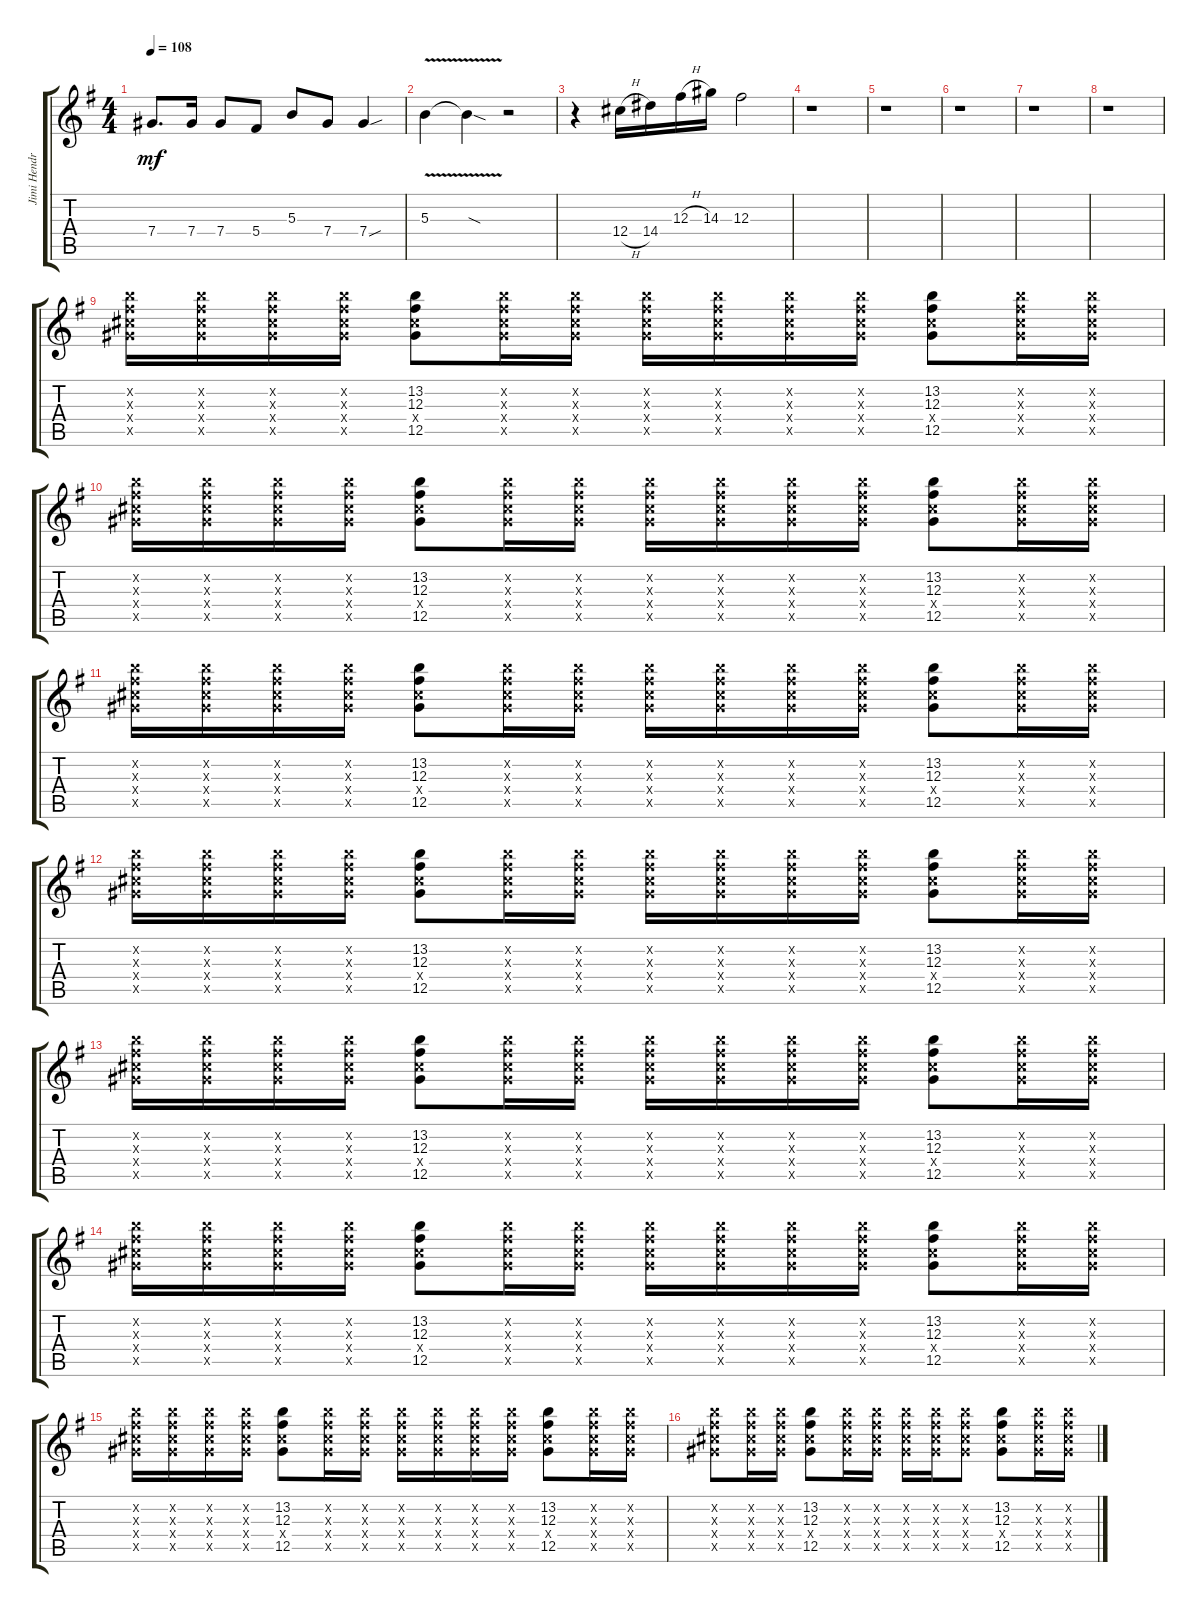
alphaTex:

\track ("Jimi Hendrix-Dist Gtr (Tuned Down 1/2 St" "Jimi Hendr") {instrument distortionguitar}
\staff {score tabs}
\tuning (Eb4 Bb3 Gb3 Db3 Ab2 Eb2) {hide}
\ts (4 4)
\tempo 108
\clef g2
\ks g
7.4.8{d dy mf} 7.4.16 7.4.8 5.4.8 5.3.8 7.4.8 7.4{sou}.4 |
5.3{v}.4 5.3{sod t}.4 r.2 |
r.4 12.4{h}.16 14.4.16 12.3{h}.16 14.3.16 12.3.2 |
r.1 |
r.1 |
r.1 |
r.1 |
r.1 |
(13.2{x} 12.3{x} 12.4{x} 12.5{x}).16 (13.2{x} 12.3{x} 12.4{x} 12.5{x}).16 (13.2{x} 12.3{x} 12.4{x} 12.5{x}).16 (13.2{x} 12.3{x} 12.4{x} 12.5{x}).16 (13.2 12.3 12.4{x} 12.5).8 (13.2{x} 12.3{x} 12.4{x} 12.5{x}).16 (13.2{x} 12.3{x} 12.4{x} 12.5{x}).16 (13.2{x} 12.3{x} 12.4{x} 12.5{x}).16 (13.2{x} 12.3{x} 12.4{x} 12.5{x}).16 (13.2{x} 12.3{x} 12.4{x} 12.5{x}).16 (13.2{x} 12.3{x} 12.4{x} 12.5{x}).16 (13.2 12.3 12.4{x} 12.5).8 (13.2{x} 12.3{x} 12.4{x} 12.5{x}).16 (13.2{x} 12.3{x} 12.4{x} 12.5{x}).16 |
(13.2{x} 12.3{x} 12.4{x} 12.5{x}).16 (13.2{x} 12.3{x} 12.4{x} 12.5{x}).16 (13.2{x} 12.3{x} 12.4{x} 12.5{x}).16 (13.2{x} 12.3{x} 12.4{x} 12.5{x}).16 (13.2 12.3 12.4{x} 12.5).8 (13.2{x} 12.3{x} 12.4{x} 12.5{x}).16 (13.2{x} 12.3{x} 12.4{x} 12.5{x}).16 (13.2{x} 12.3{x} 12.4{x} 12.5{x}).16 (13.2{x} 12.3{x} 12.4{x} 12.5{x}).16 (13.2{x} 12.3{x} 12.4{x} 12.5{x}).16 (13.2{x} 12.3{x} 12.4{x} 12.5{x}).16 (13.2 12.3 12.4{x} 12.5).8 (13.2{x} 12.3{x} 12.4{x} 12.5{x}).16 (13.2{x} 12.3{x} 12.4{x} 12.5{x}).16 |
(13.2{x} 12.3{x} 12.4{x} 12.5{x}).16 (13.2{x} 12.3{x} 12.4{x} 12.5{x}).16 (13.2{x} 12.3{x} 12.4{x} 12.5{x}).16 (13.2{x} 12.3{x} 12.4{x} 12.5{x}).16 (13.2 12.3 12.4{x} 12.5).8 (13.2{x} 12.3{x} 12.4{x} 12.5{x}).16 (13.2{x} 12.3{x} 12.4{x} 12.5{x}).16 (13.2{x} 12.3{x} 12.4{x} 12.5{x}).16 (13.2{x} 12.3{x} 12.4{x} 12.5{x}).16 (13.2{x} 12.3{x} 12.4{x} 12.5{x}).16 (13.2{x} 12.3{x} 12.4{x} 12.5{x}).16 (13.2 12.3 12.4{x} 12.5).8 (13.2{x} 12.3{x} 12.4{x} 12.5{x}).16 (13.2{x} 12.3{x} 12.4{x} 12.5{x}).16 |
(13.2{x} 12.3{x} 12.4{x} 12.5{x}).16 (13.2{x} 12.3{x} 12.4{x} 12.5{x}).16 (13.2{x} 12.3{x} 12.4{x} 12.5{x}).16 (13.2{x} 12.3{x} 12.4{x} 12.5{x}).16 (13.2 12.3 12.4{x} 12.5).8 (13.2{x} 12.3{x} 12.4{x} 12.5{x}).16 (13.2{x} 12.3{x} 12.4{x} 12.5{x}).16 (13.2{x} 12.3{x} 12.4{x} 12.5{x}).16 (13.2{x} 12.3{x} 12.4{x} 12.5{x}).16 (13.2{x} 12.3{x} 12.4{x} 12.5{x}).16 (13.2{x} 12.3{x} 12.4{x} 12.5{x}).16 (13.2 12.3 12.4{x} 12.5).8 (13.2{x} 12.3{x} 12.4{x} 12.5{x}).16 (13.2{x} 12.3{x} 12.4{x} 12.5{x}).16 |
(13.2{x} 12.3{x} 12.4{x} 12.5{x}).16 (13.2{x} 12.3{x} 12.4{x} 12.5{x}).16 (13.2{x} 12.3{x} 12.4{x} 12.5{x}).16 (13.2{x} 12.3{x} 12.4{x} 12.5{x}).16 (13.2 12.3 12.4{x} 12.5).8 (13.2{x} 12.3{x} 12.4{x} 12.5{x}).16 (13.2{x} 12.3{x} 12.4{x} 12.5{x}).16 (13.2{x} 12.3{x} 12.4{x} 12.5{x}).16 (13.2{x} 12.3{x} 12.4{x} 12.5{x}).16 (13.2{x} 12.3{x} 12.4{x} 12.5{x}).16 (13.2{x} 12.3{x} 12.4{x} 12.5{x}).16 (13.2 12.3 12.4{x} 12.5).8 (13.2{x} 12.3{x} 12.4{x} 12.5{x}).16 (13.2{x} 12.3{x} 12.4{x} 12.5{x}).16 |
(13.2{x} 12.3{x} 12.4{x} 12.5{x}).16 (13.2{x} 12.3{x} 12.4{x} 12.5{x}).16 (13.2{x} 12.3{x} 12.4{x} 12.5{x}).16 (13.2{x} 12.3{x} 12.4{x} 12.5{x}).16 (13.2 12.3 12.4{x} 12.5).8 (13.2{x} 12.3{x} 12.4{x} 12.5{x}).16 (13.2{x} 12.3{x} 12.4{x} 12.5{x}).16 (13.2{x} 12.3{x} 12.4{x} 12.5{x}).16 (13.2{x} 12.3{x} 12.4{x} 12.5{x}).16 (13.2{x} 12.3{x} 12.4{x} 12.5{x}).16 (13.2{x} 12.3{x} 12.4{x} 12.5{x}).16 (13.2 12.3 12.4{x} 12.5).8 (13.2{x} 12.3{x} 12.4{x} 12.5{x}).16 (13.2{x} 12.3{x} 12.4{x} 12.5{x}).16 |
(13.2{x} 12.3{x} 12.4{x} 12.5{x}).16 (13.2{x} 12.3{x} 12.4{x} 12.5{x}).16 (13.2{x} 12.3{x} 12.4{x} 12.5{x}).16 (13.2{x} 12.3{x} 12.4{x} 12.5{x}).16 (13.2 12.3 12.4{x} 12.5).8 (13.2{x} 12.3{x} 12.4{x} 12.5{x}).16 (13.2{x} 12.3{x} 12.4{x} 12.5{x}).16 (13.2{x} 12.3{x} 12.4{x} 12.5{x}).16 (13.2{x} 12.3{x} 12.4{x} 12.5{x}).16 (13.2{x} 12.3{x} 12.4{x} 12.5{x}).16 (13.2{x} 12.3{x} 12.4{x} 12.5{x}).16 (13.2 12.3 12.4{x} 12.5).8 (13.2{x} 12.3{x} 12.4{x} 12.5{x}).16 (13.2{x} 12.3{x} 12.4{x} 12.5{x}).16 |
(13.2{x} 12.3{x} 12.4{x} 12.5{x}).8 (13.2{x} 12.3{x} 12.4{x} 12.5{x}).16 (13.2{x} 12.3{x} 12.4{x} 12.5{x}).16 (13.2 12.3 12.4{x} 12.5).8 (13.2{x} 12.3{x} 12.4{x} 12.5{x}).16 (13.2{x} 12.3{x} 12.4{x} 12.5{x}).16 (13.2{x} 12.3{x} 12.4{x} 12.5{x}).16 (13.2{x} 12.3{x} 12.4{x} 12.5{x}).16 (13.2{x} 12.3{x} 12.4{x} 12.5{x}).8 (13.2 12.3 12.4{x} 12.5).8 (13.2{x} 12.3{x} 12.4{x} 12.5{x}).16 (13.2{x} 12.3{x} 12.4{x} 12.5{x}).16
